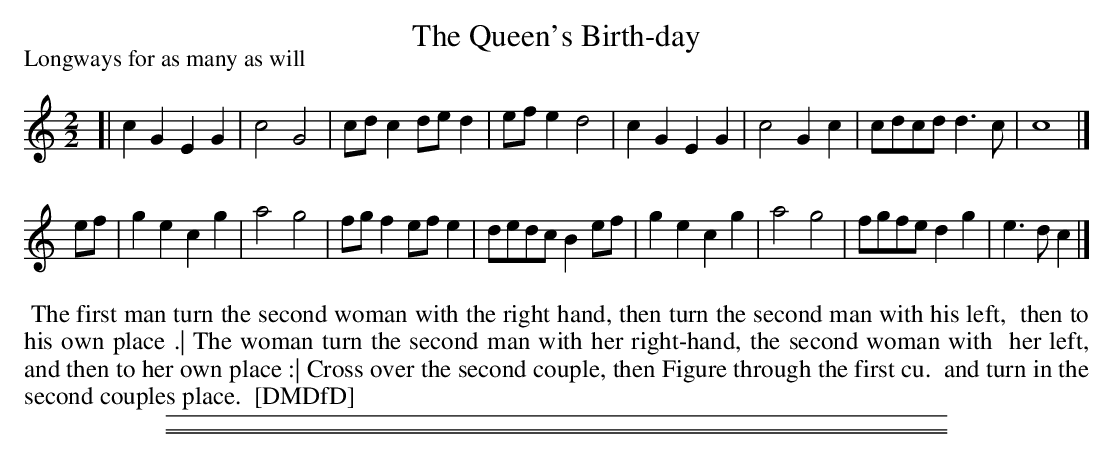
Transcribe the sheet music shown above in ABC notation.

X:1
T: The Queen's Birth-day
P: Longways for as many as will
M: 2/2
L: 1/8
K: C
[|\
c2G2 E2G2 | c4 G4 | cdc2 ded2 | efe2 d4 |\
c2G2 E2G2 | c4 G2c2 | cdcd d3c | c8 |]
ef |\
g2e2 c2g2 | a4 g4 | fgf2 efe2 | dedc B2ef |\
g2e2 c2g2 | a4 g4 | fgfe d2g2 | e3d c2 |]
